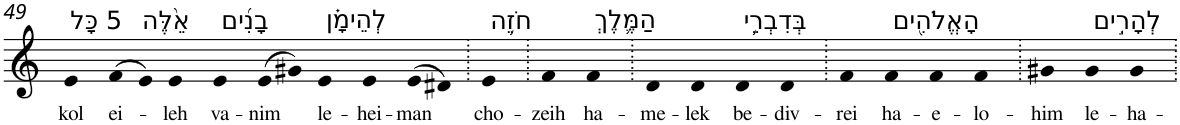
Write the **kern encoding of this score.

**kern	**text
*part1	*part1
*staff1	*staff1
*I"Piano	*
*I'Pno	*
!!LO:PB:g=z
*clefG2	*
*k[]	*
=49	=49
!LO:TX:a:t=5 כָּל	!
!	!LO:LY:b
4e	kol
!LO:TX:a:t=אֵ֨לֶּה	!
!	!LO:LY:b
(>8f	ei-
8e)	.
!	!LO:LY:b
4e	-leh
!LO:TX:a:t=בָנִ֜ים	!
!	!LO:LY:b
4e	va-
!	!LO:LY:b
(>8e	-nim
8g#X)	.
!LO:TX:a:t=לְהֵימָ֗ן	!
!	!LO:LY:b
4e	le-
!	!LO:LY:b
4e	-hei-
!	!LO:LY:b
(>8e	-man
8d#X)	.
=50.	=50.
!LO:TX:a:t=חֹזֵ֥ה	!
!	!LO:LY:b
4e	cho-
=51.	=51.
!	!LO:LY:b
4f	-zeih
!LO:TX:a:t=הַמֶּ֛לֶךְ	!
!	!LO:LY:b
4f	ha-
=52.	=52.
!	!LO:LY:b
4d	-me-
!	!LO:LY:b
4d	-lek
!LO:TX:a:t=בְּדִבְרֵ֥י	!
!	!LO:LY:b
4d	be-
!	!LO:LY:b
4d	-div-
=53.	=53.
!	!LO:LY:b
4f	-rei
!LO:TX:a:t=הָאֱלֹהִ֖ים	!
!	!LO:LY:b
4f	ha-
!	!LO:LY:b
4f	-e-
!	!LO:LY:b
4f	-lo-
=54.	=54.
!	!LO:LY:b
4g#X	-him
!LO:TX:a:t=לְהָרִ֣ים	!
!	!LO:LY:b
4g#	le-
!	!LO:LY:b
4g#	-ha-
=.	=.
*-	*-
